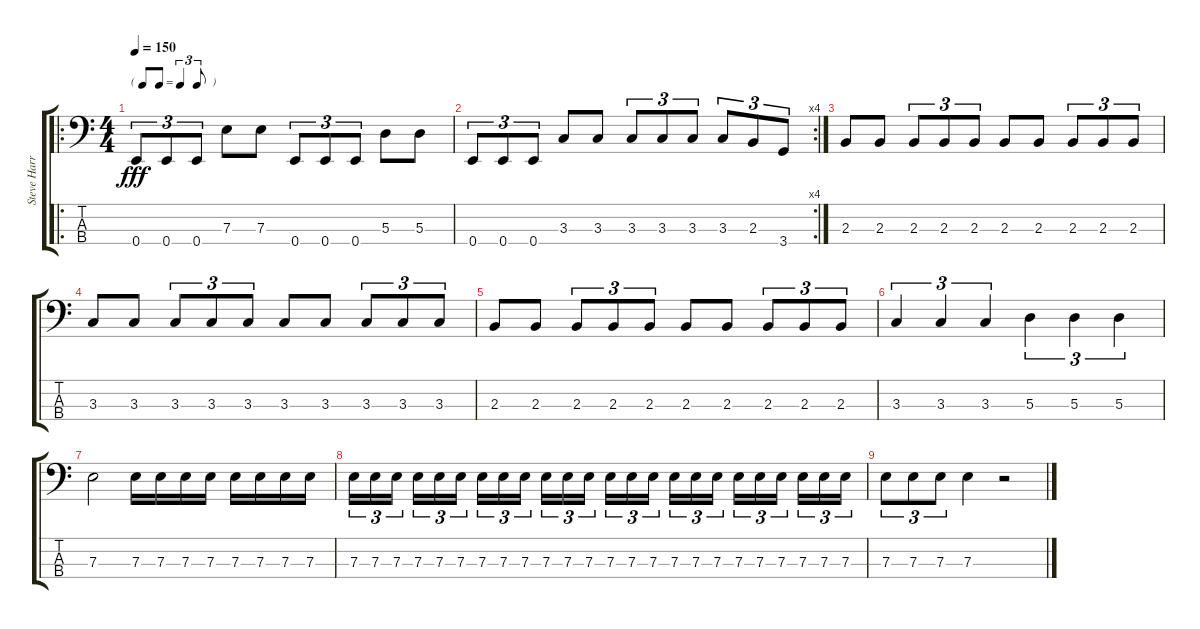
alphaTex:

\track ("Steve Harris" "Steve Harr") {instrument electricbassfinger}
\staff {score tabs}
\tuning (G2 D2 A1 E1) {hide}
\ro
\ts (4 4)
\tf triplet8th
\tempo 150
\clef f4
\ks c
0.4.8{tu (3 2) dy fff} 0.4.8{tu (3 2)} 0.4.8{tu (3 2)} 7.3.8 7.3.8 0.4.8{tu (3 2)} 0.4.8{tu (3 2)} 0.4.8{tu (3 2)} 5.3.8 5.3.8 |
\rc 4
0.4.8{tu (3 2)} 0.4.8{tu (3 2)} 0.4.8{tu (3 2)} 3.3.8 3.3.8 3.3.8{tu (3 2)} 3.3.8{tu (3 2)} 3.3.8{tu (3 2)} 3.3.8{tu (3 2)} 2.3.8{tu (3 2)} 3.4.8{tu (3 2)} |
2.3.8 2.3.8 2.3.8{tu (3 2)} 2.3.8{tu (3 2)} 2.3.8{tu (3 2)} 2.3.8 2.3.8 2.3.8{tu (3 2)} 2.3.8{tu (3 2)} 2.3.8{tu (3 2)} |
3.3.8 3.3.8 3.3.8{tu (3 2)} 3.3.8{tu (3 2)} 3.3.8{tu (3 2)} 3.3.8 3.3.8 3.3.8{tu (3 2)} 3.3.8{tu (3 2)} 3.3.8{tu (3 2)} |
2.3.8 2.3.8 2.3.8{tu (3 2)} 2.3.8{tu (3 2)} 2.3.8{tu (3 2)} 2.3.8 2.3.8 2.3.8{tu (3 2)} 2.3.8{tu (3 2)} 2.3.8{tu (3 2)} |
3.3.4{tu (3 2)} 3.3.4{tu (3 2)} 3.3.4{tu (3 2)} 5.3.4{tu (3 2)} 5.3.4{tu (3 2)} 5.3.4{tu (3 2)} |
7.3.2 7.3.16 7.3.16 7.3.16 7.3.16 7.3.16 7.3.16 7.3.16 7.3.16 |
7.3.16{tu (3 2)} 7.3.16{tu (3 2)} 7.3.16{tu (3 2)} 7.3.16{tu (3 2)} 7.3.16{tu (3 2)} 7.3.16{tu (3 2)} 7.3.16{tu (3 2)} 7.3.16{tu (3 2)} 7.3.16{tu (3 2)} 7.3.16{tu (3 2)} 7.3.16{tu (3 2)} 7.3.16{tu (3 2)} 7.3.16{tu (3 2)} 7.3.16{tu (3 2)} 7.3.16{tu (3 2)} 7.3.16{tu (3 2)} 7.3.16{tu (3 2)} 7.3.16{tu (3 2)} 7.3.16{tu (3 2)} 7.3.16{tu (3 2)} 7.3.16{tu (3 2)} 7.3.16{tu (3 2)} 7.3.16{tu (3 2)} 7.3.16{tu (3 2)} |
7.3.8{tu (3 2)} 7.3.8{tu (3 2)} 7.3.8{tu (3 2)} 7.3.4 r.2
